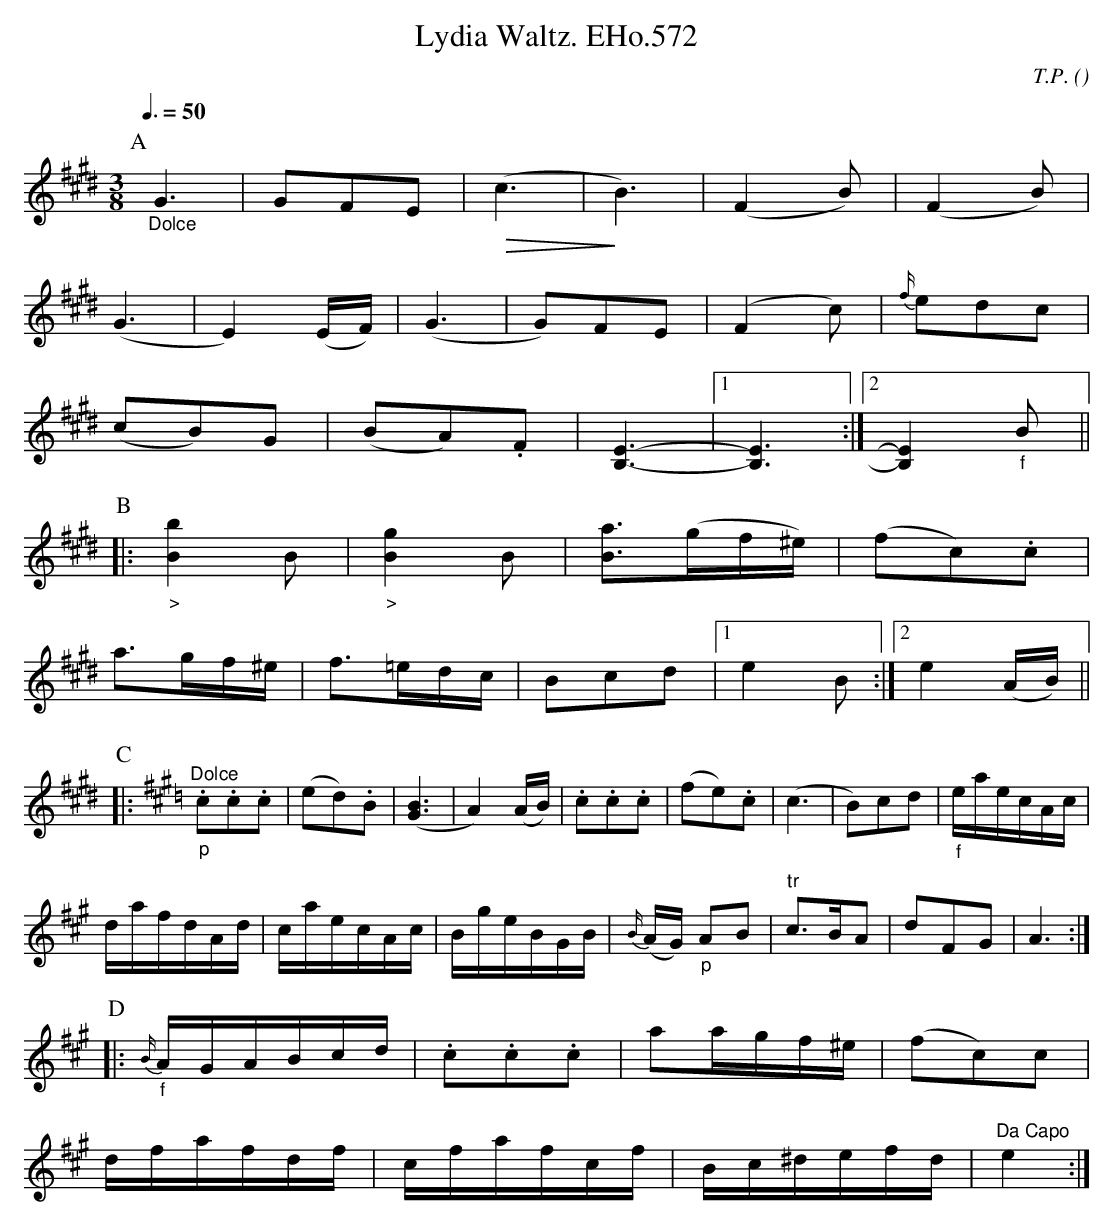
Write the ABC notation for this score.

X:1
T:Lydia Waltz. EHo.572
M:3/8
L:1/8
Q:3/8=50
C:T.P.
O:
K:E
P:A
y"_Dolce"G3 | GFE | !>(!(c3 | !>)!B3) | (F2B) | (F2B) |
(G3 | E2) (E/F/) | (G3 | G)FE | (F2c) | {f/}edc |
(cB)G | (BA).F | [B,3E3]- | [1[B,3E3] :| [2 [B,2E2]"_f"B||
P:B
|: "_>"[B2b2]B | "_>"[B2g2]B | [B3/a3/](g/f/^e/) | (fc).c |
a3/g/f/^e/ | f3/=e/d/c/ | Bcd | [1e2B :| [2e2(A/B/)||
P:C
K:A
|:"^Dolce" "_p".c.c.c | (ed).B | ([G3B3] | A2)(A/B/) |\
.c.c.c | (fe).c | (c3 | B)cd |"_f"e/a/e/c/A/c/ |
d/a/f/d/A/d/ | c/a/e/c/A/c/ | B/g/e/B/G/B/ |\
{B/}(A/G/) "_p"AB | "tr"c>BA | dFG | A3 :|
P:D
|: "_f"{B/}A/G/A/B/c/d/ | .c.c.c | aa/g/f/^e/ | (fc)c |
d/f/a/f/d/f/ | c/f/a/f/c/f/ | B/c/^d/e/f/d/ | "Da Capo"e2 :|
